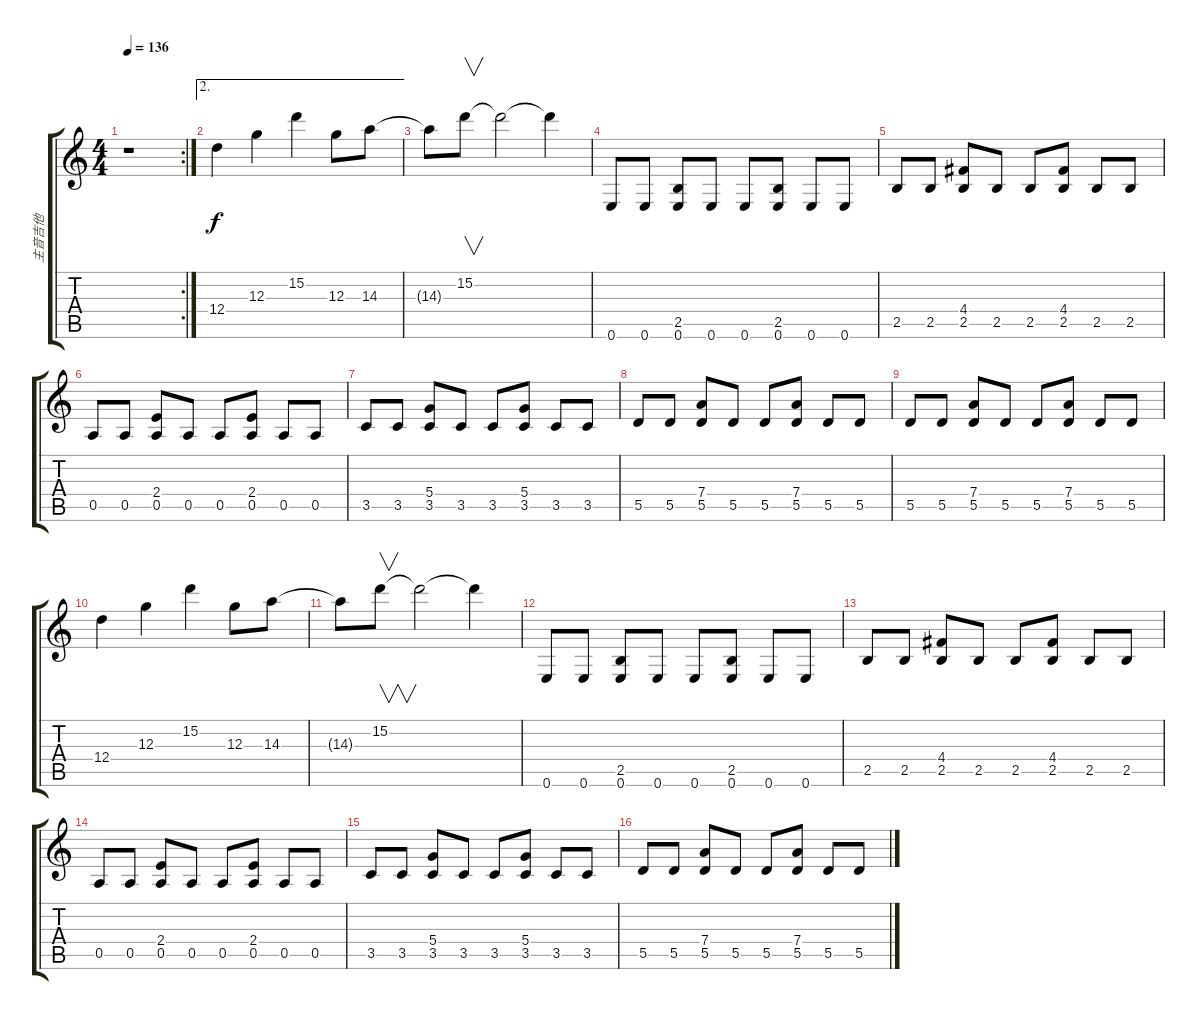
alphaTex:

\track ("主音吉他" "主音吉他") {instrument overdrivenguitar}
\staff {score tabs}
\tuning (E4 B3 G3 D3 A2 E2) {hide}
\rc 2
\ts (4 4)
\tempo 136
\clef g2
\ks c
r.1{dy f} |
\ae 2
12.4.4 12.3.4 15.2.4 12.3.8 14.3.8 |
14.3{t}.8 15.2.8{v} 15.2{t}.2 15.2{t}.4 |
0.6.8 0.6.8 (2.5 0.6).8 0.6.8 0.6.8 (2.5 0.6).8 0.6.8 0.6.8 |
2.5.8 2.5.8 (4.4 2.5).8 2.5.8 2.5.8 (4.4 2.5).8 2.5.8 2.5.8 |
0.5.8 0.5.8 (2.4 0.5).8 0.5.8 0.5.8 (2.4 0.5).8 0.5.8 0.5.8 |
3.5.8 3.5.8 (5.4 3.5).8 3.5.8 3.5.8 (5.4 3.5).8 3.5.8 3.5.8 |
5.5.8 5.5.8 (7.4 5.5).8 5.5.8 5.5.8 (7.4 5.5).8 5.5.8 5.5.8 |
5.5.8 5.5.8 (7.4 5.5).8 5.5.8 5.5.8 (7.4 5.5).8 5.5.8 5.5.8 |
12.4.4 12.3.4 15.2.4 12.3.8 14.3.8 |
14.3{t}.8 15.2.8{v} 15.2{t}.2 15.2{t}.4 |
0.6.8 0.6.8 (2.5 0.6).8 0.6.8 0.6.8 (2.5 0.6).8 0.6.8 0.6.8 |
2.5.8 2.5.8 (4.4 2.5).8 2.5.8 2.5.8 (4.4 2.5).8 2.5.8 2.5.8 |
0.5.8 0.5.8 (2.4 0.5).8 0.5.8 0.5.8 (2.4 0.5).8 0.5.8 0.5.8 |
3.5.8 3.5.8 (5.4 3.5).8 3.5.8 3.5.8 (5.4 3.5).8 3.5.8 3.5.8 |
5.5.8 5.5.8 (7.4 5.5).8 5.5.8 5.5.8 (7.4 5.5).8 5.5.8 5.5.8
